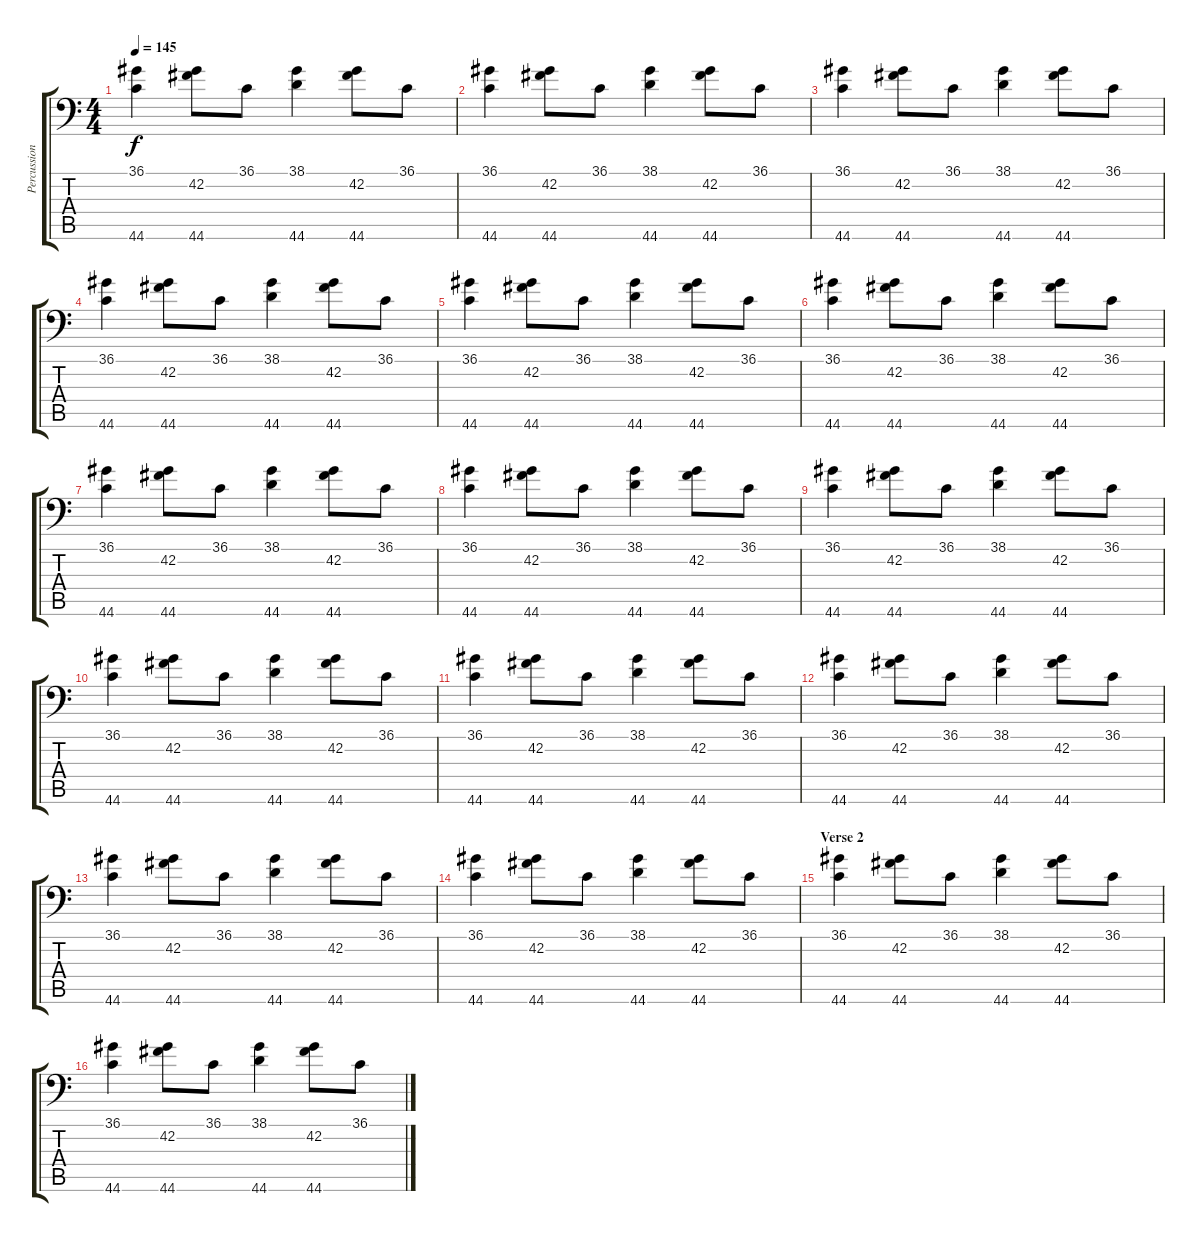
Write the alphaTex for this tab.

\track ("Percussion" "Percussion") {instrument acousticgrandpiano}
\staff {score tabs}
\tuning (C-1 C-1 C-1 C-1 C-1 C-1) {hide}
\ts (4 4)
\tempo 145
\clef f4
\ks c
(36.1 44.6).4{dy f} (42.2 44.6).8 36.1.8 (38.1 44.6).4 (42.2 44.6).8 36.1.8 |
(36.1 44.6).4 (42.2 44.6).8 36.1.8 (38.1 44.6).4 (42.2 44.6).8 36.1.8 |
(36.1 44.6).4 (42.2 44.6).8 36.1.8 (38.1 44.6).4 (42.2 44.6).8 36.1.8 |
(36.1 44.6).4 (42.2 44.6).8 36.1.8 (38.1 44.6).4 (42.2 44.6).8 36.1.8 |
(36.1 44.6).4 (42.2 44.6).8 36.1.8 (38.1 44.6).4 (42.2 44.6).8 36.1.8 |
(36.1 44.6).4 (42.2 44.6).8 36.1.8 (38.1 44.6).4 (42.2 44.6).8 36.1.8 |
(36.1 44.6).4 (42.2 44.6).8 36.1.8 (38.1 44.6).4 (42.2 44.6).8 36.1.8 |
(36.1 44.6).4 (42.2 44.6).8 36.1.8 (38.1 44.6).4 (42.2 44.6).8 36.1.8 |
(36.1 44.6).4 (42.2 44.6).8 36.1.8 (38.1 44.6).4 (42.2 44.6).8 36.1.8 |
(36.1 44.6).4 (42.2 44.6).8 36.1.8 (38.1 44.6).4 (42.2 44.6).8 36.1.8 |
(36.1 44.6).4 (42.2 44.6).8 36.1.8 (38.1 44.6).4 (42.2 44.6).8 36.1.8 |
(36.1 44.6).4 (42.2 44.6).8 36.1.8 (38.1 44.6).4 (42.2 44.6).8 36.1.8 |
(36.1 44.6).4 (42.2 44.6).8 36.1.8 (38.1 44.6).4 (42.2 44.6).8 36.1.8 |
(36.1 44.6).4 (42.2 44.6).8 36.1.8 (38.1 44.6).4 (42.2 44.6).8 36.1.8 |
\section ("" "Verse 2")
(36.1 44.6).4 (42.2 44.6).8 36.1.8 (38.1 44.6).4 (42.2 44.6).8 36.1.8 |
(36.1 44.6).4 (42.2 44.6).8 36.1.8 (38.1 44.6).4 (42.2 44.6).8 36.1.8
